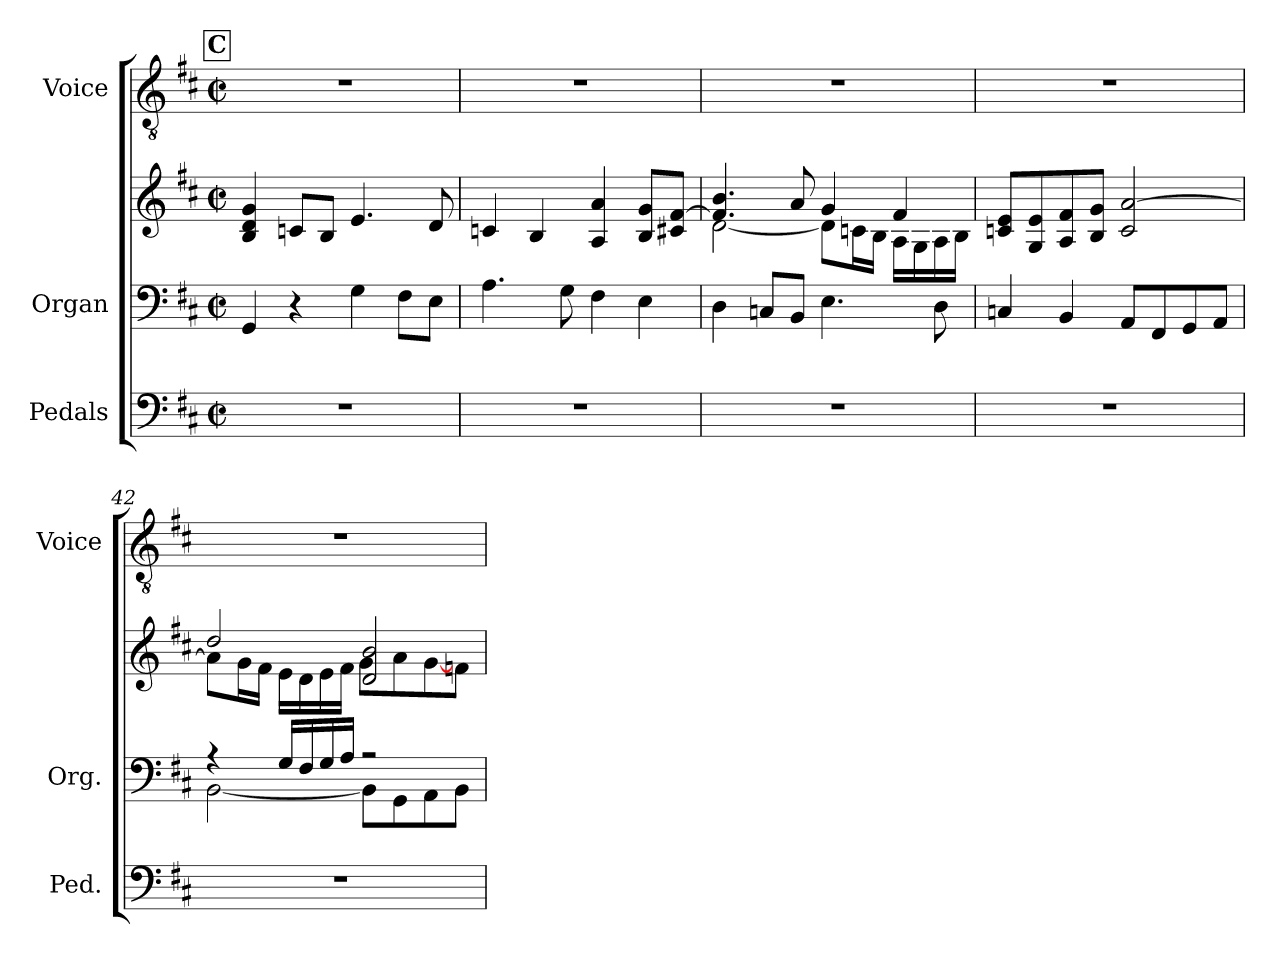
**kern	**kern	**kern	**kern
*part3	*part2	*part2	*part1
*staff4	*staff3	*staff2	*staff1
*I"Pedals	*I"Organ	*	*I"Voice
*I'Ped.	*I'Org.	*	*I'Voice
!!LO:LB:g=z
*clefF4	*clefF4	*clefG2	*clefGv2
*	*	*	*ITrd7c12
*k[f#c#]	*k[f#c#]	*k[f#c#]	*k[f#c#]
*b:	*b:	*b:	*b:
*M2/2	*M2/2	*M2/2	*M2/2
*met(c|)	*met(c|)	*met(c|)	*met(c|)
!!LO:REH:place=s1:B:color=#000000:enc=box:fs=17.7121:t=C
=38	=38	=38	=38
1r	4GGi/	4Bi/ 4di 4gi	1r
.	4r	8cni/L	.
.	.	8Bi/J	.
.	4Gi\	4.ei/	.
.	8F#i\L	.	.
.	8Ei\J	8di/	.
=39	=39	=39	=39
1r	4.Ai\	4cni/	1r
.	.	4Bi/	.
.	8Gi\	.	.
.	4F#i\	4Ai/ 4ai	.
.	4Ei\	8Bi/ 8giL	.
.	.	8c#Xi/ [>8f#iJ	.
=40	=40	=40	=40
*	*	*^	*
1r	4Di\	4.f#i/] 4.bi	[<2di\	1r
.	8Cni/L	.	.	.
.	8BBi/J	8ai/	.	.
.	4.Ei\	4gi/	8di\L]	.
.	.	.	16cni\L	.
.	.	.	16Bi\JJ	.
.	.	4f#i/	16Ai\LL	.
.	.	.	16Gi\	.
.	8Di\	.	16Ai\	.
.	.	.	16Bi\JJ	.
*	*	*v	*v	*
=41	=41	=41	=41
1r	4Cni/	8cni/ 8eiL	1r
.	.	8Gi/ 8ei	.
.	4BBi/	8Ai/ 8f#i	.
.	.	8Bi/ 8giJ	.
.	8AAi/L	2ci/ [>2ai	.
.	8FF#i/	.	.
.	8GGi/	.	.
.	8AAi/J	.	.
!!LO:PB:g=z
=42	=42	=42	=42
*	*^	*^	*
1r	4r	[<2BBi\	2ddi/	8ai\L]	1r
.	.	.	.	16gi\L	.
.	.	.	.	16f#i\JJ	.
.	16Gi/LL	.	.	16ei\LL	.
.	16F#i/	.	.	16di\	.
.	16Gi/	.	.	16ei\	.
.	16Ai/JJ	.	.	16f#i\JJ	.
.	2r	8BBi\L]	2di/ 2bi	8gi\L	.
.	.	8GGi\	.	8ai\	.
.	.	8AAi\	.	[<8gi\	.
.	.	8BBi\J	.	8fni\J	.
*	*v	*v	*	*	*
*	*	*v	*v	*
=	=	=	=
*-	*-	*-	*-
